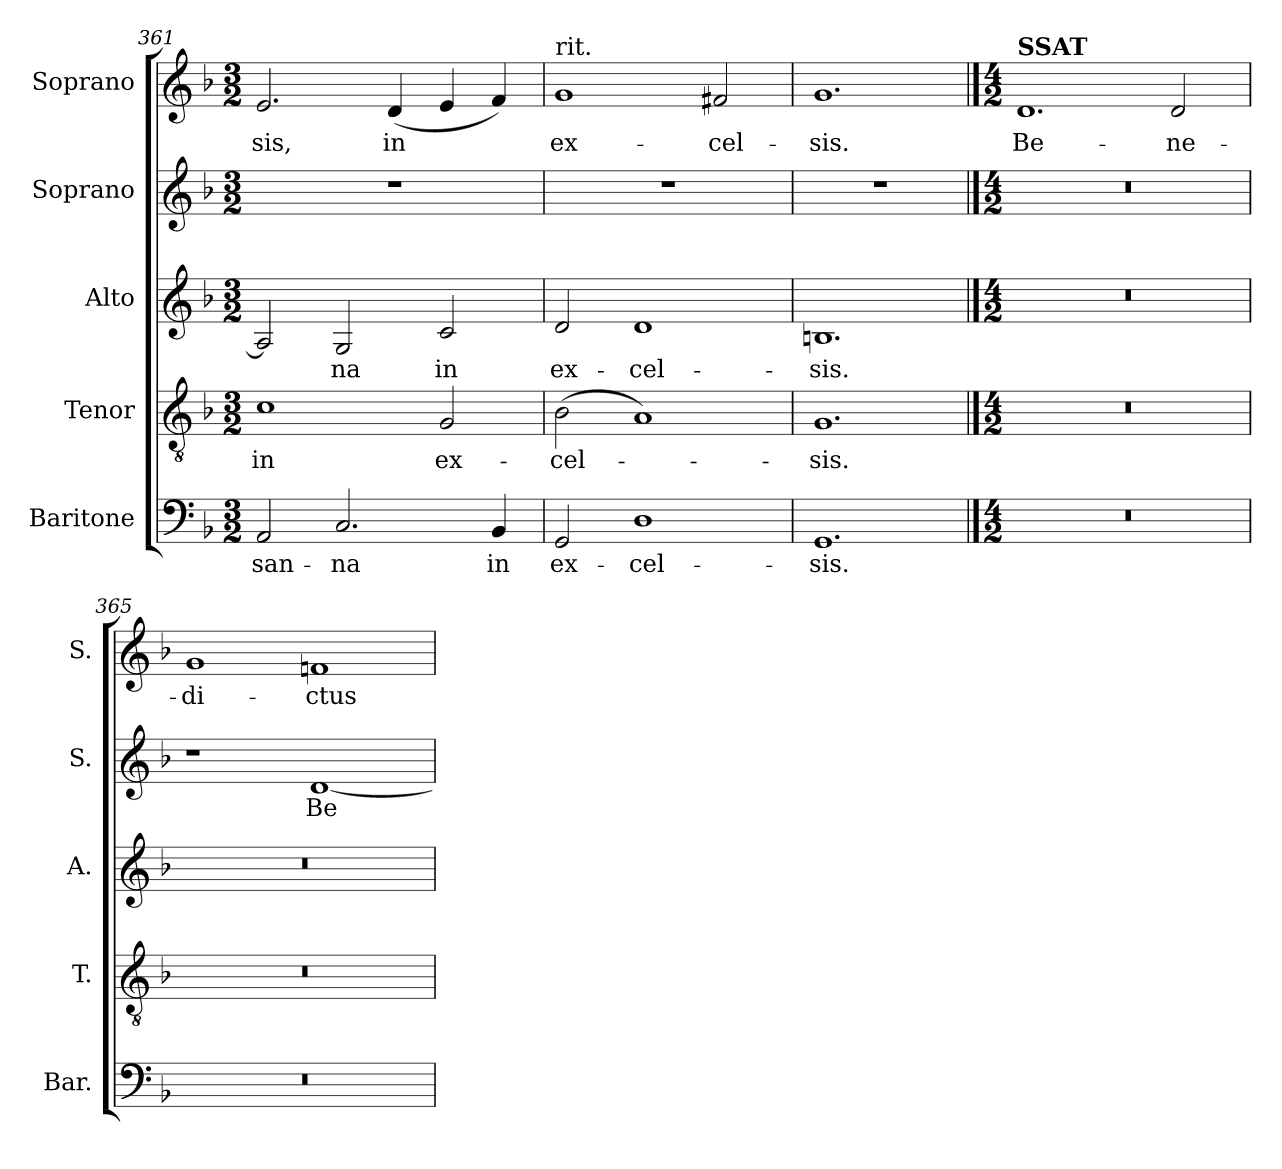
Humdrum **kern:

**kern	**text	**kern	**text	**kern	**text	**kern	**text	**kern	**text
*part5	*part5	*part4	*part4	*part3	*part3	*part2	*part2	*part1	*part1
*staff5	*staff5	*staff4	*staff4	*staff3	*staff3	*staff2	*staff2	*staff1	*staff1
*I"Baritone	*	*I"Tenor	*	*I"Alto	*	*I"Soprano	*	*I"Soprano	*
*I'Bar.	*	*I'T.	*	*I'A.	*	*I'S.	*	*I'S.	*
*clefF4	*	*clefGv2	*	*clefG2	*	*clefG2	*	*clefG2	*
*	*	*ITrd7c12	*	*	*	*	*	*	*
*k[b-]	*	*k[b-]	*	*k[b-]	*	*k[b-]	*	*k[b-]	*
*F:	*	*F:	*	*F:	*	*F:	*	*F:	*
*M3/2	*	*M3/2	*	*M3/2	*	*M3/2	*	*M3/2	*
=361	=361	=361	=361	=361	=361	=361	=361	=361	=361
!	!LO:LY:b:color=#000000	!	!	!	!	!	!	!	!
!	!	!	!LO:LY:b:color=#000000	!	!	!LO:N:vis=1	!	!	!
!	!	!	!	!	!	!	!	!	!LO:LY:b:color=#000000
2AAi/	-san-	1Ci	in	2Ai/]	.	1.r	.	2.ei/	-sis,
!	!LO:LY:b:color=#000000	!	!	!	!	!	!	!	!
!	!	!	!	!	!LO:LY:b:color=#000000	!	!	!	!
2.Ci/	-na	.	.	2Gi/	-na	.	.	.	.
!	!	!	!	!	!	!	!	!	!LO:LY:b:color=#000000
.	.	.	.	.	.	.	.	(4di/	in
!	!	!	!LO:LY:b:color=#000000	!	!	!	!	!	!
!	!	!	!	!	!LO:LY:b:color=#000000	!	!	!	!
.	.	2GGi/	ex-	2ci/	in	.	.	4ei/	.
!	!LO:LY:b:color=#000000	!	!	!	!	!	!	!	!
4BB-i/	in	.	.	.	.	.	.	4fi/)	.
=362	=362	=362	=362	=362	=362	=362	=362	=362	=362
!	!LO:LY:b:color=#000000	!	!	!	!	!	!	!	!
!	!	!	!LO:LY:b:color=#000000	!	!	!	!	!	!
!	!	!	!	!	!LO:LY:b:color=#000000	!LO:N:vis=1	!	!	!
!	!	!	!	!	!	!	!	!LO:TX:t=rit.	!
!	!	!	!	!	!	!	!	!	!LO:LY:b:color=#000000
2GGi/	ex-	(2BB-i\	-cel-	2di/	ex-	1.r	.	1gi	ex-
!	!LO:LY:b:color=#000000	!	!	!	!	!	!	!	!
!	!	!	!	!	!LO:LY:b:color=#000000	!	!	!	!
1Di	-cel-	1AAi)	.	1di	-cel-	.	.	.	.
!	!	!	!	!	!	!	!	!	!LO:LY:b:color=#000000
.	.	.	.	.	.	.	.	2f#Xi/	-cel-
=363	=363	=363	=363	=363	=363	=363	=363	=363	=363
!	!LO:LY:b:color=#000000	!	!	!	!	!	!	!	!
!	!	!	!LO:LY:b:color=#000000	!	!	!	!	!	!
!	!	!	!	!	!LO:LY:b:color=#000000	!LO:N:vis=1	!	!	!
!	!	!	!	!	!	!	!	!	!LO:LY:b:color=#000000
1.GGi	-sis.	1.GGi	-sis.	1.Bni	-sis.	1.r	.	1.gi	-sis.
!!LO:PB:g=z
==364	==364	==364	==364	==364	==364	==364	==364	==364	==364
*M4/2	*	*M4/2	*	*M4/2	*	*M4/2	*	*M4/2	*
!LO:N:vis=1	!	!LO:N:vis=1	!	!LO:N:vis=1	!	!LO:N:vis=1	!	!	!
*	*	*	*	*	*	*	*	*MM208	*
!	!	!	!	!	!	!	!	!LO:TX:a:B:t=SSAT	!
!	!	!	!	!	!	!	!	!	!LO:LY:b:color=#000000
0r	.	0r	.	0r	.	0r	.	1.di	Be-
!	!	!	!	!	!	!	!	!	!LO:LY:b:color=#000000
.	.	.	.	.	.	.	.	2di/	-ne-
=365	=365	=365	=365	=365	=365	=365	=365	=365	=365
!LO:N:vis=1	!	!LO:N:vis=1	!	!LO:N:vis=1	!	!	!	!	!
!	!	!	!	!	!	!	!	!	!LO:LY:b:color=#000000
0r	.	0r	.	0r	.	1r	.	1gi	-di-
!	!	!	!	!	!	!	!LO:LY:b:color=#000000	!	!
!	!	!	!	!	!	!	!	!	!LO:LY:b:color=#000000
.	.	.	.	.	.	[1di	Be-	1fni	-ctus
=	=	=	=	=	=	=	=	=	=
*-	*-	*-	*-	*-	*-	*-	*-	*-	*-
